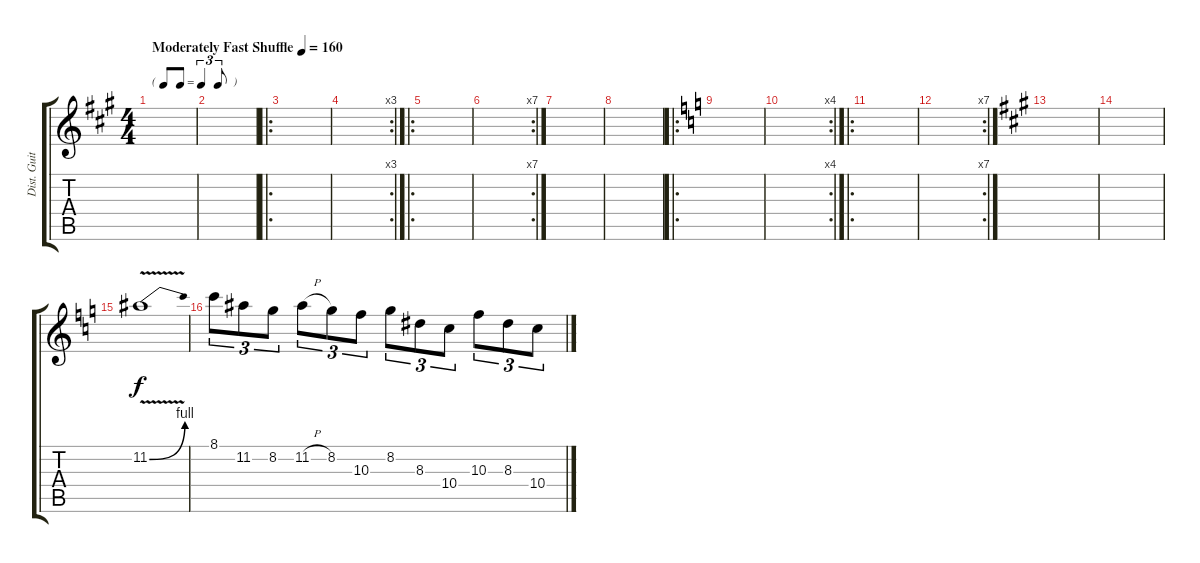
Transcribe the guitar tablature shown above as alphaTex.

\track ("Dist. Guitar 2" "Dist. Guit") {instrument overdrivenguitar}
\staff {score tabs}
\tuning (E4 B3 G3 D3 A2 E2) {hide}
\ts (4 4)
\tf triplet8th
\tempo (160 "Moderately Fast Shuffle")
\clef g2
\ks a
|
|
\ro
|
\rc 3
|
\ro
|
\rc 7
|
|
|
\ro
\ks c
|
\rc 4
|
\ro
|
\rc 7
|
\ks a
|
|
\ks c
11.2{be (bend 0 0 60 4) v}.1 |
8.1.8{tu (3 2)} 11.2.8{tu (3 2)} 8.2.8{tu (3 2)} 11.2{h}.8{tu (3 2)} 8.2.8{tu (3 2)} 10.3.8{tu (3 2)} 8.2.8{tu (3 2)} 8.3.8{tu (3 2)} 10.4.8{tu (3 2)} 10.3.8{tu (3 2)} 8.3.8{tu (3 2)} 10.4.8{tu (3 2)}
